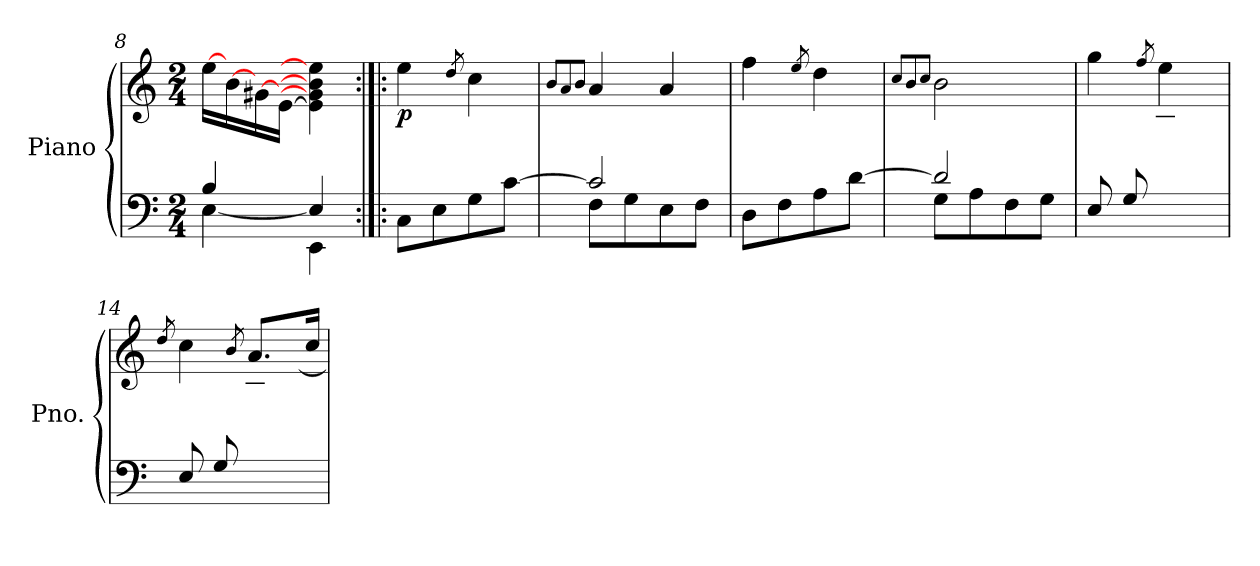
**kern	**kern	**dynam
*part1	*part1	*part1
*staff2	*staff1	*staff1/2
*I"Piano	*	*
*I'Pno.	*	*
*clefF4	*clefG2	*
*k[]	*k[]	*
*M2/4	*M2/4	*
=8	=8	=8
*^	*	*
4B/	[4E\	[16ee\LL	.
.	.	[16b\	.
.	.	[16g#X\	.
.	.	[16e\JJ	.
4EE\	4E/]	4e\] 4g#\] 4b\] 4ee\]	.
=9:|!|:	=9:|!|:	=9:|!|:	=9:|!|:
!	!	!	!LO:DY:b
*v	*v	*	*
8C\L	4ee\	p
8E\	.	.
.	8qdd/	.
8G\	4cc\	.
[8c\J	.	.
!!LO:LB:g=z
=10	=10	=10
.	8qb/L	.
.	8qa/	.
.	8qb/J	.
*^	*	*
2c/]	8F\L	4a/	.
.	8G\	.	.
.	8E\	4a/	.
.	8F\J	.	.
*v	*v	*	*
=11	=11	=11
8D\L	4ff\	.
8F\	.	.
.	8qee/	.
8A\	4dd\	.
[8d\J	.	.
=12	=12	=12
.	8qcc/L	.
.	8qb/	.
.	8qcc/J	.
*^	*	*
2d/]	8G\L	2b\	.
.	8A\	.	.
.	8F\	.	.
.	8G\J	.	.
*v	*v	*	*
=13	=13	=13
*	*^	*
8E/L	4gg\	4ryy	.
8G/	.	.	.
.	8qff/	.	.
4ryy	4ee\	8c\	.
.	.	8e\J	.
=14	=14	=14	=14
.	8qdd/	.	.
8E/L	4cc\	4ryy	.
8G/	.	.	.
.	8qb/	.	.
4ryy	8.a/L	8c\	.
.	.	[8f\J	.
.	16cc/Jk	.	.
*	*v	*v	*
=	=	=
*-	*-	*-
